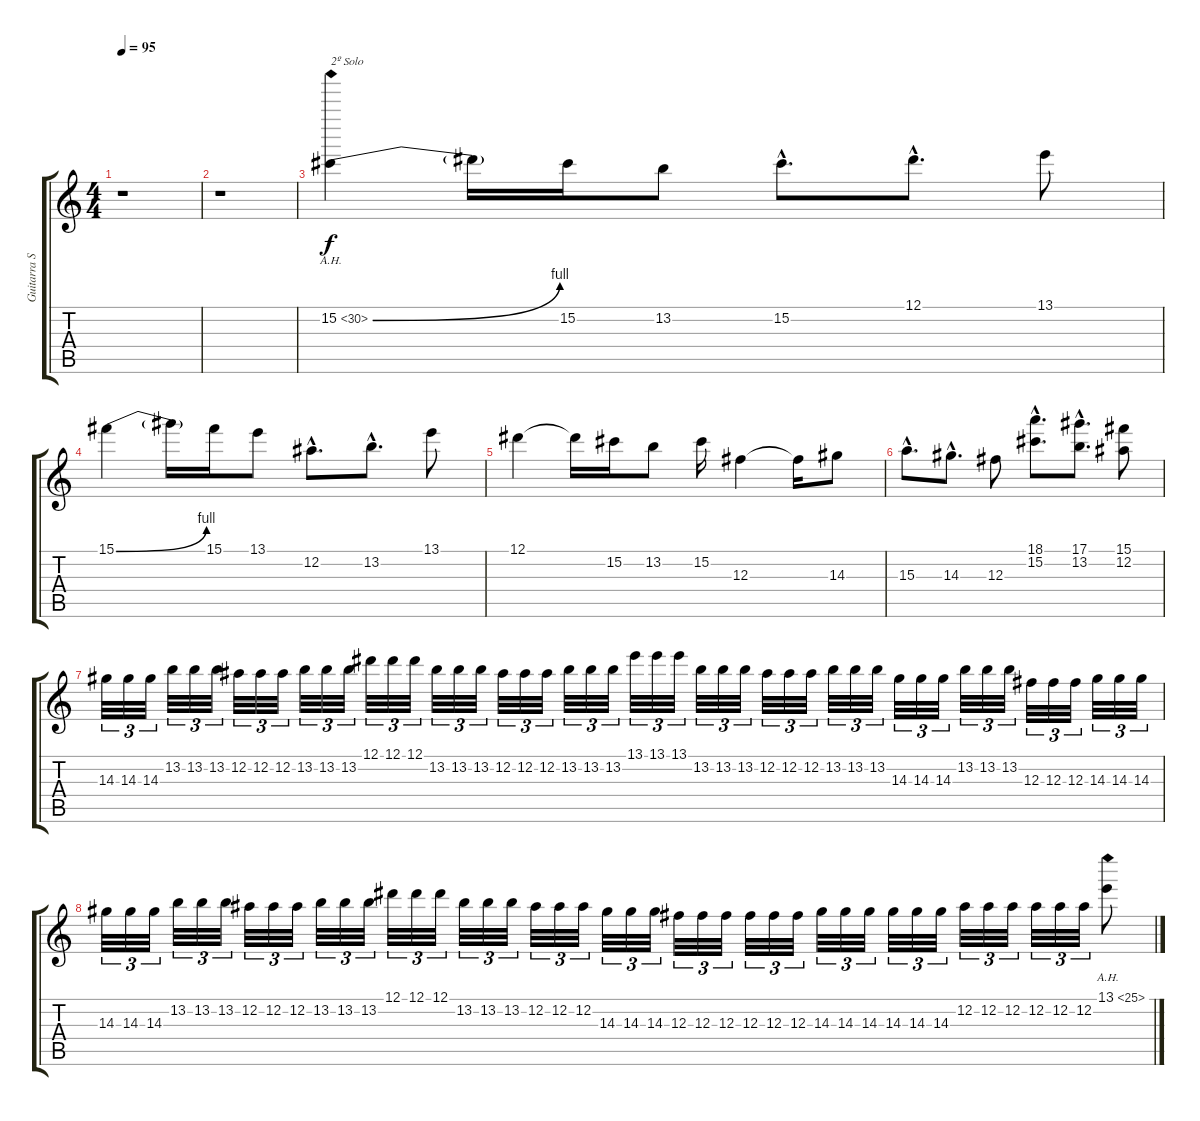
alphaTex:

\track ("Guitarra Solo" "Guitarra S") {instrument overdrivenguitar}
\staff {score tabs}
\tuning (Eb4 Bb3 Gb3 Db3 Ab2 Eb2) {hide}
\ts (4 4)
\tempo 95
\clef g2
\ks c
r.1{dy f} |
r.1 |
15.2{be (bend 0 0 60 4) ah 15}.4{txt "2º Solo"} 15.2{t}.16 15.2.16 13.2.8 15.2{hac}.8{d} 12.1{hac}.8{d} 13.1.8 |
15.1{be (bend 0 0 60 4)}.4 15.1{t}.16 15.1.16 13.1.8 12.2{hac}.8{d} 13.2{hac}.8{d} 13.1.8 |
12.1.4 12.1{t}.16 15.2.16 13.2.8 15.2.16 12.3.4 12.3{t}.16 14.3.8 |
15.3{hac}.8{d} 14.3{hac}.8{d} 12.3.8 (18.1{hac} 15.2{hac}).8{d} (17.1{hac} 13.2{hac}).8{d} (15.1 12.2).8 |
14.3.32{tu (3 2)} 14.3.32{tu (3 2)} 14.3.32{tu (3 2)} 13.2.32{tu (3 2)} 13.2.32{tu (3 2)} 13.2.32{tu (3 2)} 12.2.32{tu (3 2)} 12.2.32{tu (3 2)} 12.2.32{tu (3 2)} 13.2.32{tu (3 2)} 13.2.32{tu (3 2)} 13.2.32{tu (3 2)} 12.1.32{tu (3 2)} 12.1.32{tu (3 2)} 12.1.32{tu (3 2)} 13.2.32{tu (3 2)} 13.2.32{tu (3 2)} 13.2.32{tu (3 2)} 12.2.32{tu (3 2)} 12.2.32{tu (3 2)} 12.2.32{tu (3 2)} 13.2.32{tu (3 2)} 13.2.32{tu (3 2)} 13.2.32{tu (3 2)} 13.1.32{tu (3 2)} 13.1.32{tu (3 2)} 13.1.32{tu (3 2)} 13.2.32{tu (3 2)} 13.2.32{tu (3 2)} 13.2.32{tu (3 2)} 12.2.32{tu (3 2)} 12.2.32{tu (3 2)} 12.2.32{tu (3 2)} 13.2.32{tu (3 2)} 13.2.32{tu (3 2)} 13.2.32{tu (3 2)} 14.3.32{tu (3 2)} 14.3.32{tu (3 2)} 14.3.32{tu (3 2)} 13.2.32{tu (3 2)} 13.2.32{tu (3 2)} 13.2.32{tu (3 2)} 12.3.32{tu (3 2)} 12.3.32{tu (3 2)} 12.3.32{tu (3 2)} 14.3.32{tu (3 2)} 14.3.32{tu (3 2)} 14.3.32{tu (3 2)} |
14.3.32{tu (3 2)} 14.3.32{tu (3 2)} 14.3.32{tu (3 2)} 13.2.32{tu (3 2)} 13.2.32{tu (3 2)} 13.2.32{tu (3 2)} 12.2.32{tu (3 2)} 12.2.32{tu (3 2)} 12.2.32{tu (3 2)} 13.2.32{tu (3 2)} 13.2.32{tu (3 2)} 13.2.32{tu (3 2)} 12.1.32{tu (3 2)} 12.1.32{tu (3 2)} 12.1.32{tu (3 2)} 13.2.32{tu (3 2)} 13.2.32{tu (3 2)} 13.2.32{tu (3 2)} 12.2.32{tu (3 2)} 12.2.32{tu (3 2)} 12.2.32{tu (3 2)} 14.3.32{tu (3 2)} 14.3.32{tu (3 2)} 14.3.32{tu (3 2)} 12.3.32{tu (3 2)} 12.3.32{tu (3 2)} 12.3.32{tu (3 2)} 12.3.32{tu (3 2)} 12.3.32{tu (3 2)} 12.3.32{tu (3 2)} 14.3.32{tu (3 2)} 14.3.32{tu (3 2)} 14.3.32{tu (3 2)} 14.3.32{tu (3 2)} 14.3.32{tu (3 2)} 14.3.32{tu (3 2)} 12.2.32{tu (3 2)} 12.2.32{tu (3 2)} 12.2.32{tu (3 2)} 12.2.32{tu (3 2)} 12.2.32{tu (3 2)} 12.2.32{tu (3 2)} 13.1{ah 12}.8
